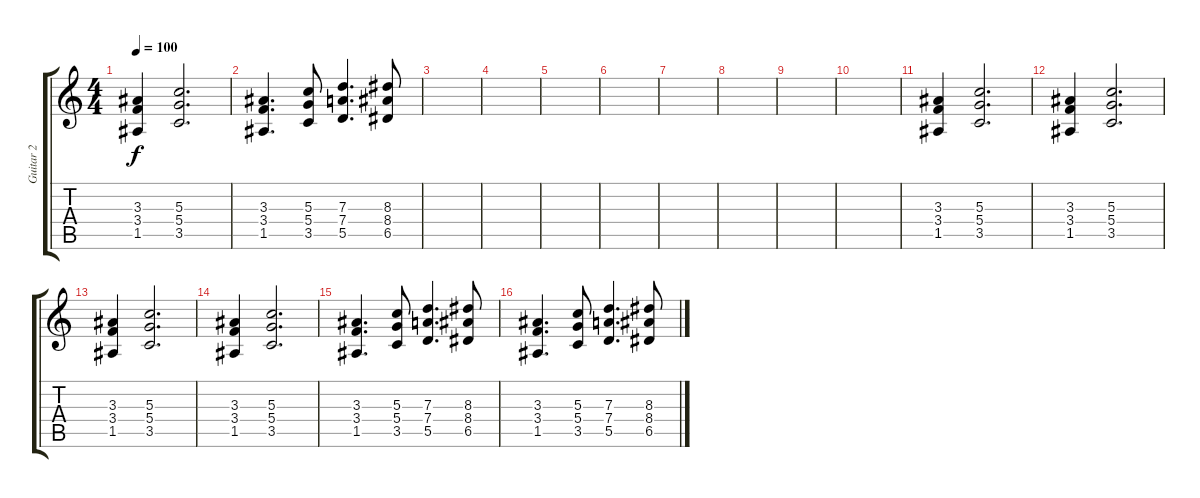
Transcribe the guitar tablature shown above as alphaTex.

\track ("Guitar 2" "Guitar 2") {instrument overdrivenguitar}
\staff {score tabs}
\tuning (E4 B3 G3 D3 A2 E2) {hide}
\ts (4 4)
\tempo 100
\clef g2
\ks c
(3.3 3.4 1.5).4{dy f} (5.3 5.4 3.5).2{d} |
(3.3 3.4 1.5).4{d} (5.3 5.4 3.5).8 (7.3 7.4 5.5).4{d} (8.3 8.4 6.5).8 |
|
|
|
|
|
|
|
|
(3.3 3.4 1.5).4 (5.3 5.4 3.5).2{d} |
(3.3 3.4 1.5).4 (5.3 5.4 3.5).2{d} |
(3.3 3.4 1.5).4 (5.3 5.4 3.5).2{d} |
(3.3 3.4 1.5).4 (5.3 5.4 3.5).2{d} |
(3.3 3.4 1.5).4{d} (5.3 5.4 3.5).8 (7.3 7.4 5.5).4{d} (8.3 8.4 6.5).8 |
(3.3 3.4 1.5).4{d} (5.3 5.4 3.5).8 (7.3 7.4 5.5).4{d} (8.3 8.4 6.5).8
